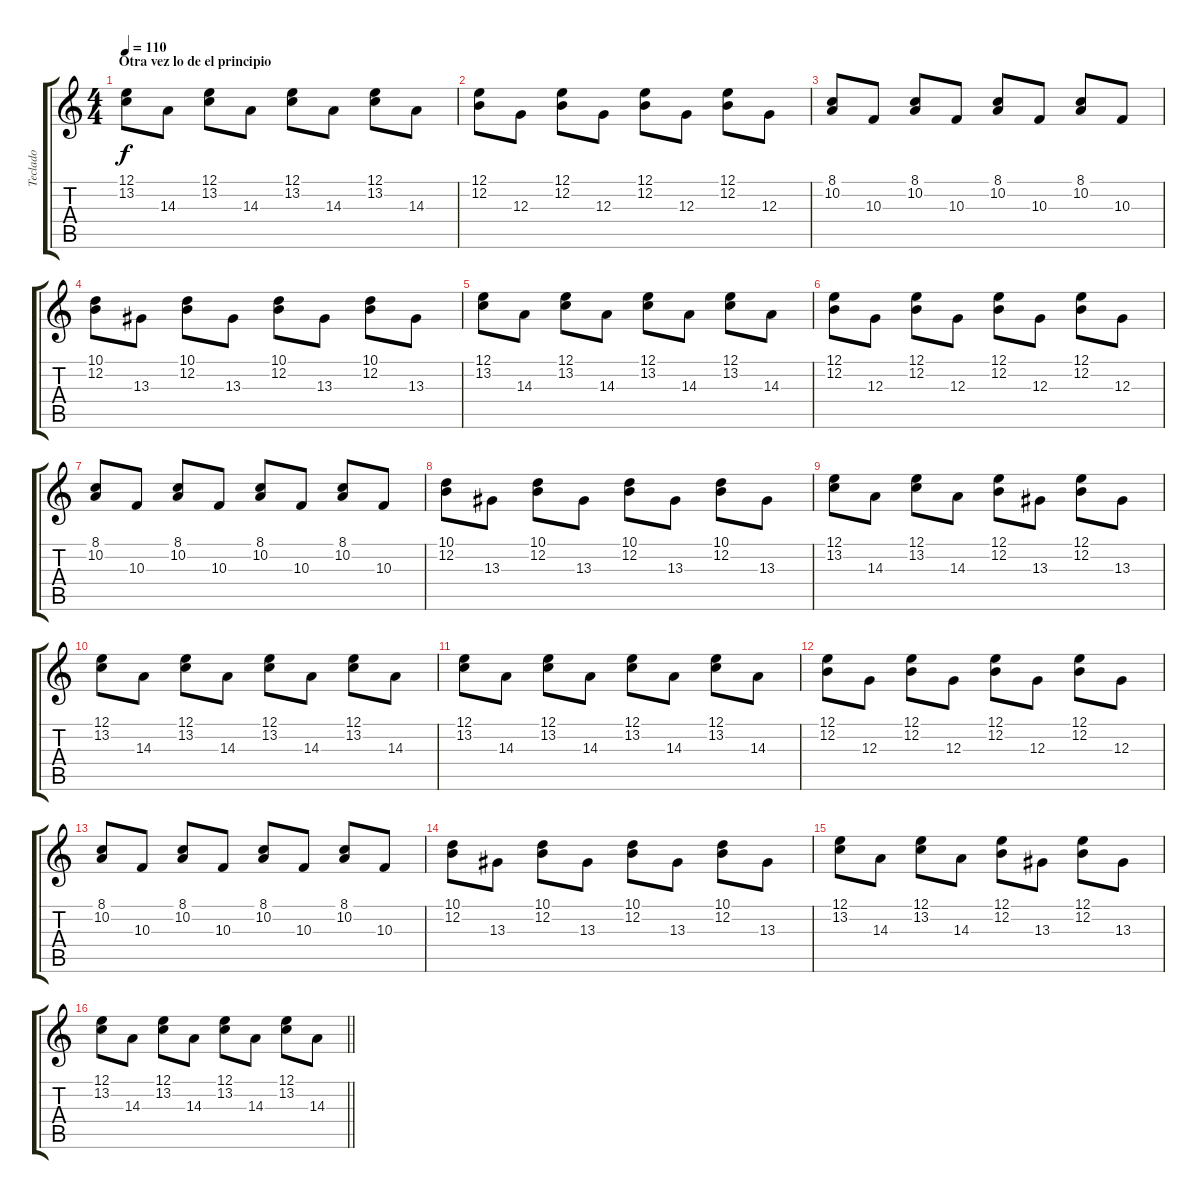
\track ("Teclado" "Teclado") {instrument electricpiano1}
\staff {score tabs}
\tuning (E4 B3 G3 D3 A2 E2) {hide}
\ts (4 4)
\section ("" "Otra vez lo de el principio")
\tempo 110
\clef g2
\ks c
(12.1 13.2).8{dy f volume 10 instrument electricpiano1} 14.3.8 (12.1 13.2).8 14.3.8 (12.1 13.2).8 14.3.8 (12.1 13.2).8 14.3.8 |
(12.1 12.2).8 12.3.8 (12.1 12.2).8 12.3.8 (12.1 12.2).8 12.3.8 (12.1 12.2).8 12.3.8 |
(8.1 10.2).8 10.3.8 (8.1 10.2).8 10.3.8 (8.1 10.2).8 10.3.8 (8.1 10.2).8 10.3.8 |
(10.1 12.2).8 13.3.8 (10.1 12.2).8 13.3.8 (10.1 12.2).8 13.3.8 (10.1 12.2).8 13.3.8 |
(12.1 13.2).8 14.3.8 (12.1 13.2).8 14.3.8 (12.1 13.2).8 14.3.8 (12.1 13.2).8 14.3.8 |
(12.1 12.2).8 12.3.8 (12.1 12.2).8 12.3.8 (12.1 12.2).8 12.3.8 (12.1 12.2).8 12.3.8 |
(8.1 10.2).8 10.3.8 (8.1 10.2).8 10.3.8 (8.1 10.2).8 10.3.8 (8.1 10.2).8 10.3.8 |
(10.1 12.2).8 13.3.8 (10.1 12.2).8 13.3.8 (10.1 12.2).8 13.3.8 (10.1 12.2).8 13.3.8 |
(12.1 13.2).8 14.3.8 (12.1 13.2).8 14.3.8 (12.1 12.2).8 13.3.8 (12.1 12.2).8 13.3.8 |
(12.1 13.2).8 14.3.8 (12.1 13.2).8 14.3.8 (12.1 13.2).8 14.3.8 (12.1 13.2).8 14.3.8 |
(12.1 13.2).8 14.3.8 (12.1 13.2).8 14.3.8 (12.1 13.2).8 14.3.8 (12.1 13.2).8 14.3.8 |
(12.1 12.2).8 12.3.8 (12.1 12.2).8 12.3.8 (12.1 12.2).8 12.3.8 (12.1 12.2).8 12.3.8 |
(8.1 10.2).8 10.3.8 (8.1 10.2).8 10.3.8 (8.1 10.2).8 10.3.8 (8.1 10.2).8 10.3.8 |
(10.1 12.2).8 13.3.8 (10.1 12.2).8 13.3.8 (10.1 12.2).8 13.3.8 (10.1 12.2).8 13.3.8 |
(12.1 13.2).8 14.3.8 (12.1 13.2).8 14.3.8 (12.1 12.2).8 13.3.8 (12.1 12.2).8 13.3.8 |
\barLineRight lightlight
(12.1 13.2).8 14.3.8 (12.1 13.2).8 14.3.8 (12.1 13.2).8 14.3.8 (12.1 13.2).8 14.3.8
